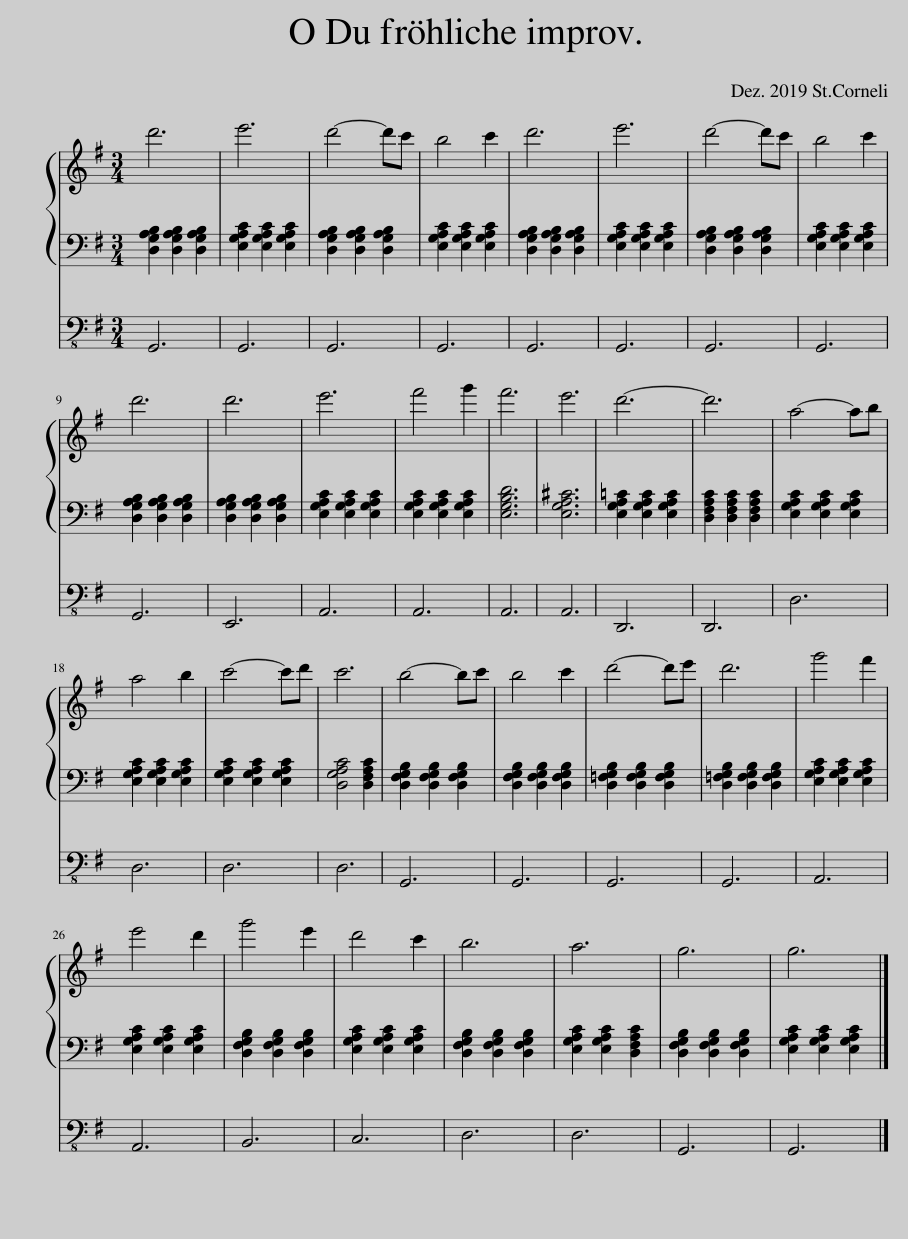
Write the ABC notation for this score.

X:1
%%score { 1 | 2 | 3 }
L:1/8
M:3/4
I:linebreak $
K:G
V:1 treble
V:2 bass
V:3 bass-8
V:1
 d'6 | e'6 | d'4- d'c' | b4 c'2 | d'6 | %5
 e'6 | d'4- d'c' | b4 c'2 |$ d'6 | d'6 | %10
 e'6 | f'4 g'2 | f'6 | e'6 | d'6- | %15
 d'6 | a4- ab |$ a4 b2 | c'4- c'd' | c'6 | %20
 b4- bc' | b4 c'2 | d'4- d'e' | d'6 | g'4 f'2 |$ %25
 e'4 d'2 | g'4 e'2 | d'4 c'2 | b6 | a6 | %30
 g6 | g6 |] %32
V:2
 [D,G,A,B,]2 [D,G,A,B,]2 [D,G,A,B,]2 | [E,G,A,C]2 [E,G,A,C]2 [E,G,A,C]2 | [D,G,A,B,]2 [D,G,A,B,]2 [D,G,A,B,]2 | [E,G,A,C]2 [E,G,A,C]2 [E,G,A,C]2 | [D,G,A,B,]2 [D,G,A,B,]2 [D,G,A,B,]2 | %5
 [E,G,A,C]2 [E,G,A,C]2 [E,G,A,C]2 | [D,G,A,B,]2 [D,G,A,B,]2 [D,G,A,B,]2 | [E,G,A,C]2 [E,G,A,C]2 [E,G,A,C]2 |$ [D,G,A,B,]2 [D,G,A,B,]2 [D,G,A,B,]2 | [D,G,A,B,]2 [D,G,A,B,]2 [D,G,A,B,]2 | %10
 [E,G,A,C]2 [E,G,A,C]2 [E,G,A,C]2 | [E,G,A,C]2 [E,G,A,C]2 [E,G,A,C]2 | [E,G,B,D]6 | [E,G,A,^C]6 | [E,G,A,=C]2 [E,G,A,C]2 [E,G,A,C]2 | %15
 [D,F,A,C]2 [D,F,A,C]2 [D,F,A,C]2 | [E,G,A,C]2 [E,G,A,C]2 [E,G,A,C]2 |$ [E,G,A,C]2 [E,G,A,C]2 [E,G,A,C]2 | [E,G,A,C]2 [E,G,A,C]2 [E,G,A,C]2 | [D,G,A,C]4 [D,F,A,C]2 | %20
 [D,F,G,B,]2 [D,F,G,B,]2 [D,F,G,B,]2 | [D,F,G,B,]2 [D,F,G,B,]2 [D,F,G,B,]2 | [D,=F,G,B,]2 [D,F,G,B,]2 [D,F,G,B,]2 | [D,=F,G,B,]2 [D,F,G,B,]2 [D,F,G,B,]2 | [E,G,A,C]2 [E,G,A,C]2 [E,G,A,C]2 |$ %25
 [E,G,A,C]2 [E,G,A,C]2 [E,G,A,C]2 | [D,F,G,B,]2 [D,F,G,B,]2 [D,F,G,B,]2 | [E,G,A,C]2 [E,G,A,C]2 [E,G,A,C]2 | [D,F,G,B,]2 [D,F,G,B,]2 [D,F,G,B,]2 | [E,G,A,C]2 [E,G,A,C]2 [D,F,A,C]2 | %30
 [D,F,G,B,]2 [D,F,G,B,]2 [D,F,G,B,]2 | [E,G,A,C]2 [E,G,A,C]2 [E,G,A,C]2 |] %32
V:3
 G,,6 | G,,6 | G,,6 | G,,6 | G,,6 | %5
 G,,6 | G,,6 | G,,6 |$ G,,6 | E,,6 | %10
 A,,6 | A,,6 | A,,6 | A,,6 | D,,6 | %15
 D,,6 | D,6 |$ D,6 | D,6 | D,6 | %20
 G,,6 | G,,6 | G,,6 | G,,6 | A,,6 |$ %25
 A,,6 | B,,6 | C,6 | D,6 | D,6 | %30
 G,,6 | G,,6 |] %32
